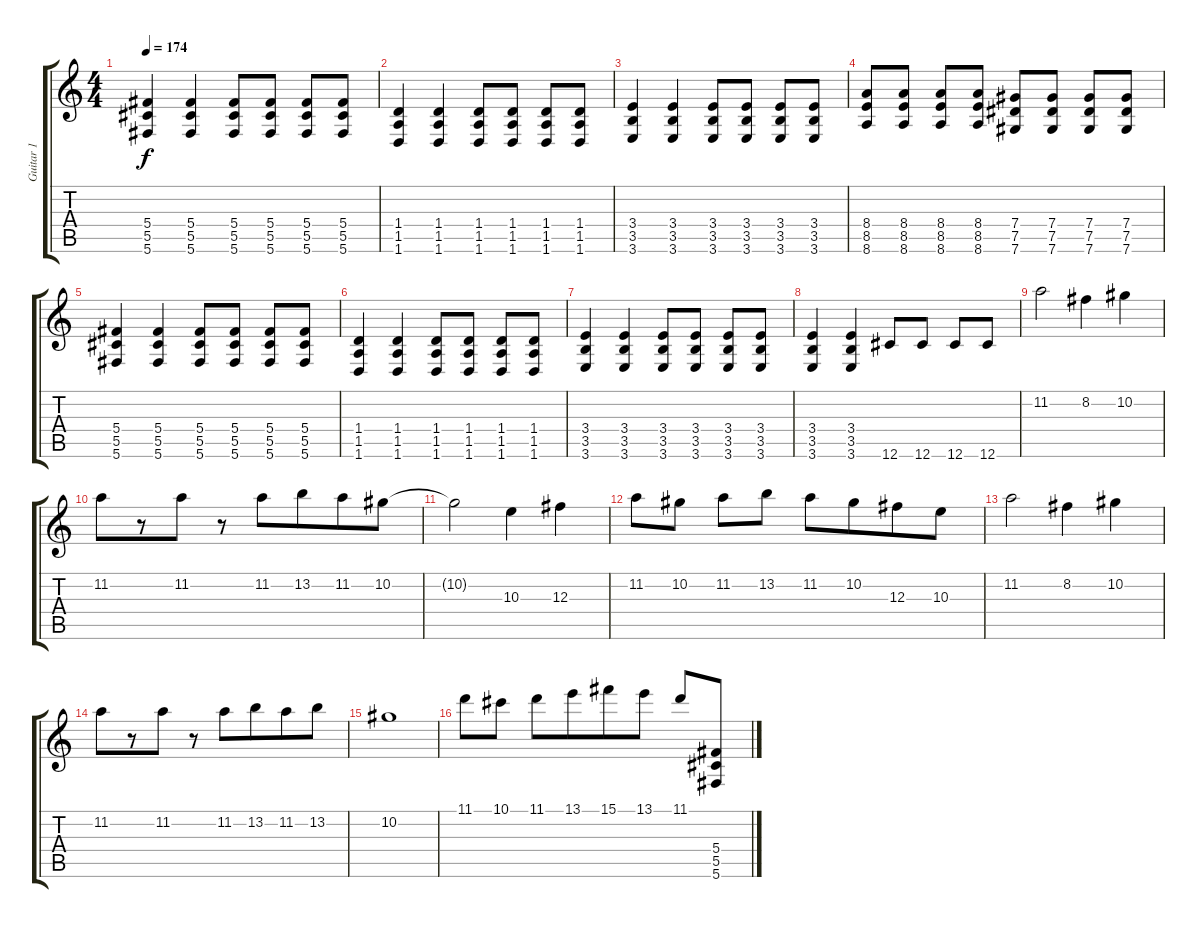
\track ("Guitar 1" "Guitar 1") {instrument distortionguitar}
\staff {score tabs}
\tuning (Eb4 Bb3 Gb3 Db3 Ab2 Db2) {hide}
\ts (4 4)
\tempo 174
\clef g2
\ks c
(5.4 5.5 5.6).4{dy f beam merge} (5.4 5.5 5.6).4 (5.4 5.5 5.6).8 (5.4 5.5 5.6).8 (5.4 5.5 5.6).8 (5.4 5.5 5.6).8 |
(1.4 1.5 1.6).4 (1.4 1.5 1.6).4 (1.4 1.5 1.6).8{beam merge} (1.4 1.5 1.6).8 (1.4 1.5 1.6).8{beam merge} (1.4 1.5 1.6).8 |
(3.4 3.5 3.6).4 (3.4 3.5 3.6).4 (3.4 3.5 3.6).8{beam merge} (3.4 3.5 3.6).8 (3.4 3.5 3.6).8{beam merge} (3.4 3.5 3.6).8 |
(8.4 8.5 8.6).8 (8.4 8.5 8.6).8 (8.4 8.5 8.6).8 (8.4 8.5 8.6).8 (7.4 7.5 7.6).8 (7.4 7.5 7.6).8 (7.4 7.5 7.6).8{beam merge} (7.4 7.5 7.6).8 |
(5.4 5.5 5.6).4{beam merge} (5.4 5.5 5.6).4 (5.4 5.5 5.6).8 (5.4 5.5 5.6).8 (5.4 5.5 5.6).8 (5.4 5.5 5.6).8 |
(1.4 1.5 1.6).4 (1.4 1.5 1.6).4 (1.4 1.5 1.6).8{beam merge} (1.4 1.5 1.6).8 (1.4 1.5 1.6).8{beam merge} (1.4 1.5 1.6).8 |
(3.4 3.5 3.6).4 (3.4 3.5 3.6).4 (3.4 3.5 3.6).8{beam merge} (3.4 3.5 3.6).8 (3.4 3.5 3.6).8{beam merge} (3.4 3.5 3.6).8 |
(3.4 3.5 3.6).4 (3.4 3.5 3.6).4 12.6.8 12.6.8 12.6.8 12.6.8 |
11.2.2 8.2.4 10.2.4 |
11.2.8{beam merge} r.8 11.2.8 r.8{beam merge} 11.2.8{beam merge} 13.2.8{beam merge} 11.2.8{beam merge} 10.2.8 |
10.2{t}.2 10.3.4 12.3.4 |
11.2.8 10.2.8 11.2.8 13.2.8 11.2.8 10.2.8{beam merge} 12.3.8 10.3.8 |
11.2.2 8.2.4 10.2.4 |
11.2.8{beam merge} r.8 11.2.8 r.8{beam merge} 11.2.8{beam merge} 13.2.8{beam merge} 11.2.8{beam merge} 13.2.8 |
10.2.1 |
11.1.8 10.1.8 11.1.8 13.1.8{beam merge} 15.1.8 13.1.8 11.1.8{beam merge} (5.4 5.5 5.6).8
